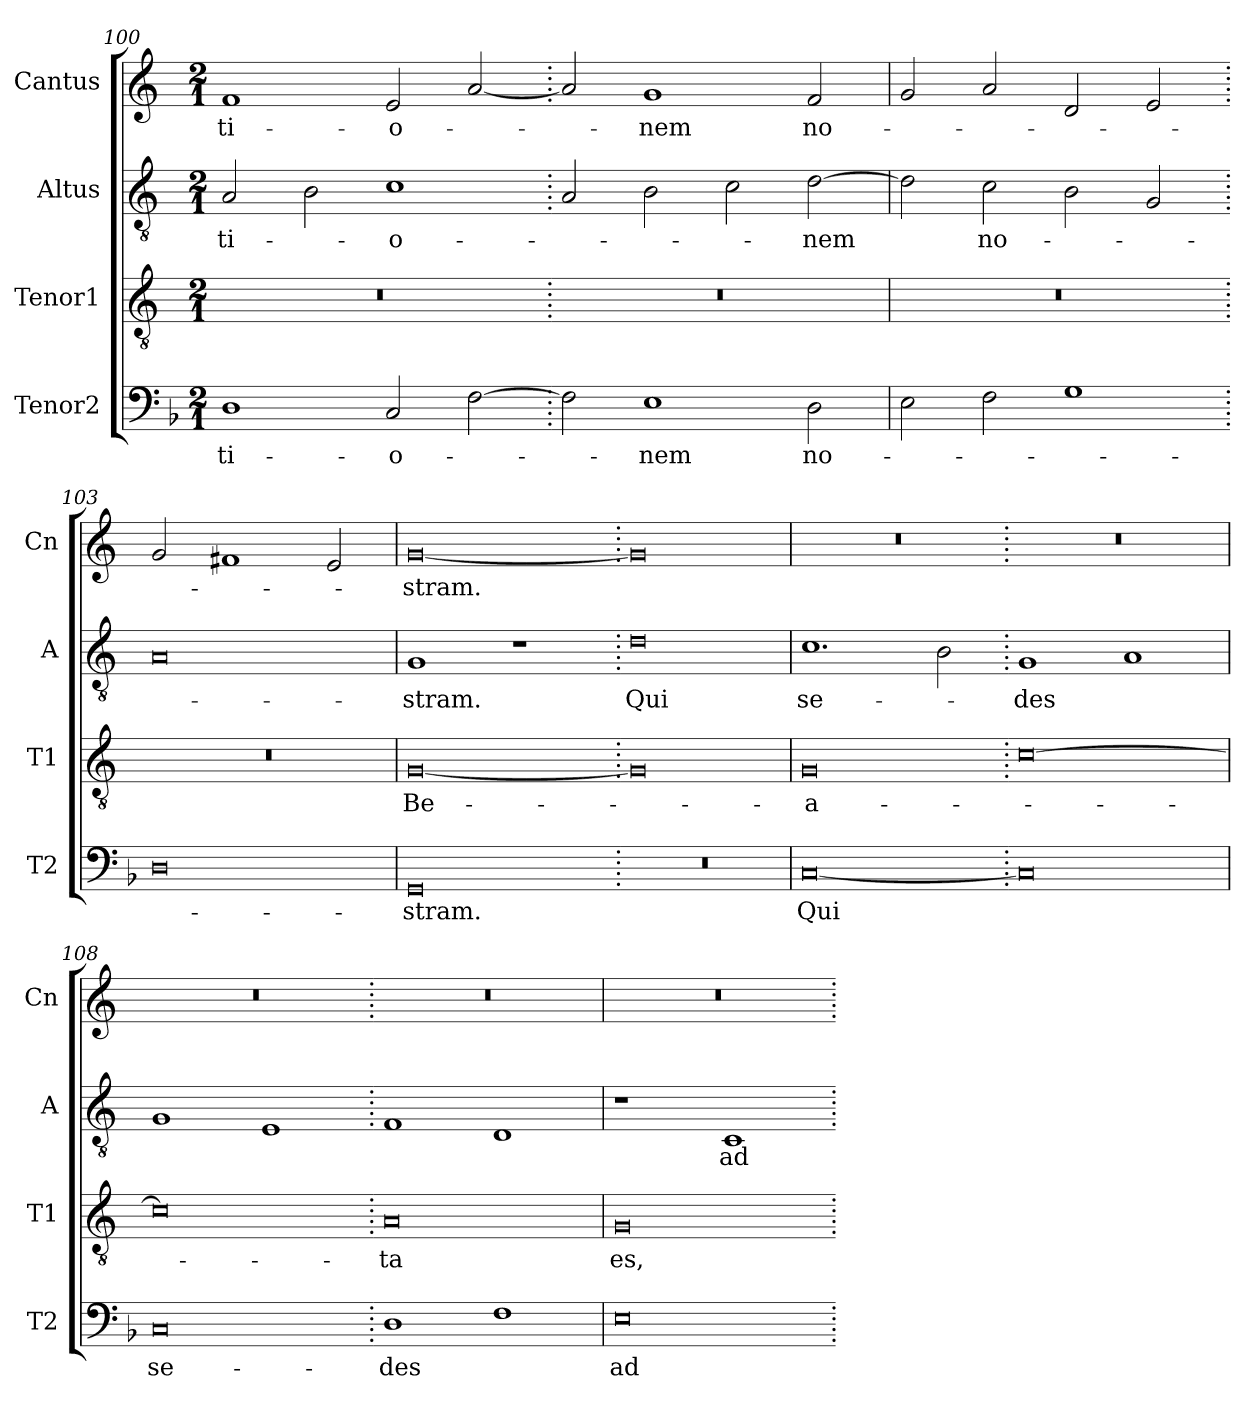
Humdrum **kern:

**kern	**text	**kern	**text	**kern	**text	**kern	**text
*part4	*part4	*part3	*part3	*part2	*part2	*part1	*part1
*staff4	*staff4	*staff3	*staff3	*staff2	*staff2	*staff1	*staff1
*I"Tenor2	*	*I"Tenor1	*	*I"Altus	*	*I"Cantus	*
*I'T2	*	*I'T1	*	*I'A	*	*I'Cn	*
*clefF4	*	*clefGv2	*	*clefGv2	*	*clefG2	*
*k[b-]	*	*k[]	*	*k[]	*	*k[]	*
*M2/1	*	*M2/1	*	*M2/1	*	*M2/1	*
=100	=100	=100	=100	=100	=100	=100	=100
1D	-ti-	0r	.	2A/	-ti-	1f	-ti-
.	.	.	.	2B\	.	.	.
2C/	-o-	.	.	1c	-o-	2e/	-o-
[2F\	.	.	.	.	.	[2a/	.
=101.	=101.	=101.	=101.	=101.	=101.	=101.	=101.
2F\]	.	0r	.	2A/	.	2a/]	.
1E	-nem	.	.	2B\	.	1g	-nem
.	.	.	.	2c\	.	.	.
2D\	no-	.	.	[2d\	-nem	2f/	no-
=102	=102	=102	=102	=102	=102	=102	=102
2E\	.	0r	.	2d\]	.	2g/	.
2F\	.	.	.	2c\	no-	2a/	.
1G	.	.	.	2B\	.	2d/	.
.	.	.	.	2G/	.	2e/	.
=103.	=103.	=103.	=103.	=103.	=103.	=103.	=103.
0D	.	0r	.	0A	.	2g/	.
.	.	.	.	.	.	1f#X	.
.	.	.	.	.	.	2e/	.
=104	=104	=104	=104	=104	=104	=104	=104
0GG	-stram.	[0G	Be-	1G	-stram.	[0g	-stram.
.	.	.	.	1r	.	.	.
=105.	=105.	=105.	=105.	=105.	=105.	=105.	=105.
0r	.	0G]	.	0d	Qui	0g]	.
=106	=106	=106	=106	=106	=106	=106	=106
[0C	Qui	0G	-a-	1.c	se-	0r	.
.	.	.	.	2B\	.	.	.
=107.	=107.	=107.	=107.	=107.	=107.	=107.	=107.
0C]	.	[0c	.	1G	-des	0r	.
.	.	.	.	1A	.	.	.
=108	=108	=108	=108	=108	=108	=108	=108
0C	se-	0c]	.	1G	.	0r	.
.	.	.	.	1E	.	.	.
=109.	=109.	=109.	=109.	=109.	=109.	=109.	=109.
1D	-des	0A	-ta	1F	.	0r	.
1F	.	.	.	1D	.	.	.
=110	=110	=110	=110	=110	=110	=110	=110
0E	ad	0G	es,	1r	.	0r	.
.	.	.	.	1C	ad	.	.
=.	=.	=.	=.	=.	=.	=.	=.
*-	*-	*-	*-	*-	*-	*-	*-
